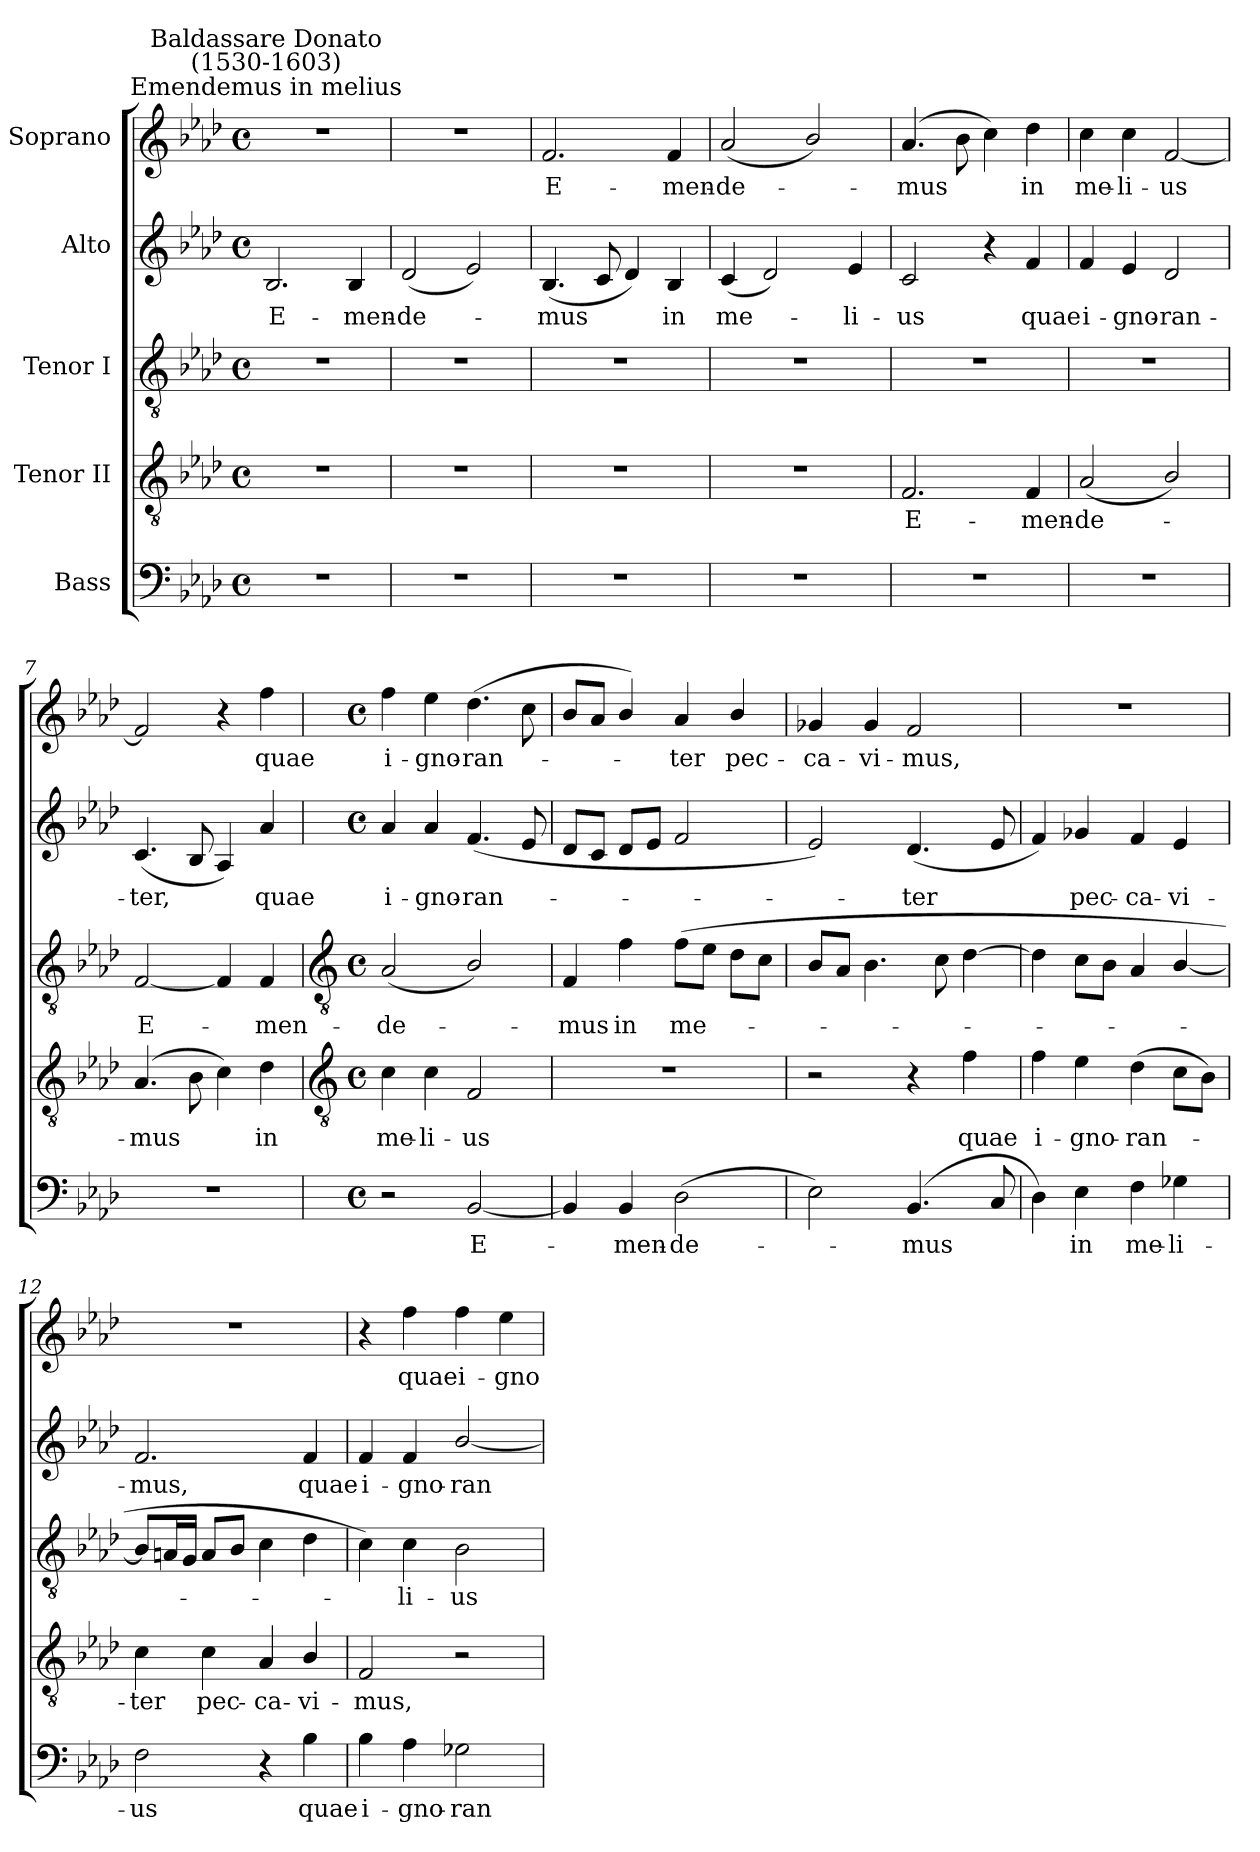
**kern	**text	**kern	**text	**kern	**text	**kern	**text	**kern	**text
*part5	*part5	*part4	*part4	*part3	*part3	*part2	*part2	*part1	*part1
*staff5	*staff5	*staff4	*staff4	*staff3	*staff3	*staff2	*staff2	*staff1	*staff1
*I"Bass	*	*I"Tenor II	*	*I"Tenor I	*	*I"Alto	*	*I"Soprano	*
*clefF4	*	*clefGv2	*	*clefGv2	*	*clefG2	*	*clefG2	*
*k[b-e-a-d-]	*	*k[b-e-a-d-]	*	*k[b-e-a-d-]	*	*k[b-e-a-d-]	*	*k[b-e-a-d-]	*
*A-:	*	*A-:	*	*A-:	*	*A-:	*	*A-:	*
*M4/4	*	*M4/4	*	*M4/4	*	*M4/4	*	*M4/4	*
*met(c)	*	*met(c)	*	*met(c)	*	*met(c)	*	*met(c)	*
=1	=1	=1	=1	=1	=1	=1	=1	=1	=1
!	!	!	!	!	!	!	!	!LO:TX:a:cj:t=Emendemus in melius	!
!	!	!	!	!	!	!	!	!LO:TX:a:cj:t=Baldassare Donato\n(1530-1603)	!
!	!	!	!	!	!	!	!LO:LY:b	!	!
1r	.	1r	.	1r	.	2.B-	E-	1r	.
!	!	!	!	!	!	!	!LO:LY:b	!	!
.	.	.	.	.	.	4B-	-men-	.	.
=2	=2	=2	=2	=2	=2	=2	=2	=2	=2
!	!	!	!	!	!	!	!LO:LY:b	!	!
1r	.	1r	.	1r	.	(<2d-	-de-	1r	.
.	.	.	.	.	.	2e-)	.	.	.
=3	=3	=3	=3	=3	=3	=3	=3	=3	=3
!	!	!	!	!	!	!	!LO:LY:b	!	!LO:LY:b
1r	.	1r	.	1r	.	(<4.B-	mus	2.f	E-
.	.	.	.	.	.	8c	.	.	.
.	.	.	.	.	.	4d-)	.	.	.
!	!	!	!	!	!	!	!LO:LY:b	!	!LO:LY:b
.	.	.	.	.	.	4B-	in	4f	-men-
=4	=4	=4	=4	=4	=4	=4	=4	=4	=4
!	!	!	!	!	!	!	!LO:LY:b	!	!LO:LY:b
1r	.	1r	.	1r	.	(<4c	me-	(<2a-	-de-
.	.	.	.	.	.	2d-)	.	.	.
.	.	.	.	.	.	.	.	2b-/)	.
!	!	!	!	!	!	!	!LO:LY:b	!	!
.	.	.	.	.	.	4e-	li-	.	.
=5	=5	=5	=5	=5	=5	=5	=5	=5	=5
!	!	!	!LO:LY:b	!	!	!	!LO:LY:b	!	!LO:LY:b
1r	.	2.F	E-	1r	.	2c	-us	(>4.a-	mus
.	.	.	.	.	.	.	.	8b-	.
.	.	.	.	.	.	4r	.	4cc)	.
!	!	!	!LO:LY:b	!	!	!	!LO:LY:b	!	!LO:LY:b
.	.	4F	-men-	.	.	4f	quae	4dd-\	in
=6	=6	=6	=6	=6	=6	=6	=6	=6	=6
!	!	!	!LO:LY:b	!	!	!	!LO:LY:b	!	!LO:LY:b
1r	.	(<2A-	-de-	1r	.	4f	i-	4cc	me-
!	!	!	!	!	!	!	!LO:LY:b	!	!LO:LY:b
.	.	.	.	.	.	4e-	-gno-	4cc	-li-
!	!	!	!	!	!	!	!LO:LY:b	!	!LO:LY:b
.	.	2B-/)	.	.	.	2d-	-ran-	[2f	-us
=7	=7	=7	=7	=7	=7	=7	=7	=7	=7
!	!	!	!LO:LY:b	!	!LO:LY:b	!	!LO:LY:b	!	!
1r	.	(>4.A-	mus	[2F	E-	(<4.c	-ter,	2f]	.
.	.	8B-	.	.	.	8B-	.	.	.
.	.	4c)	.	4F]	.	4A-)	.	4r	.
!	!	!	!LO:LY:b	!	!LO:LY:b	!	!LO:LY:b	!	!LO:LY:b
.	.	4d-	in	4F	-men-	4a-	quae	4ff	quae
!!LO:LB:g=z
=8	=8	=8	=8	=8	=8	=8	=8	=8	=8
*	*	*clefGv2	*	*clefGv2	*	*	*	*	*
*M4/4	*	*M4/4	*	*M4/4	*	*M4/4	*	*M4/4	*
*met(c)	*	*met(c)	*	*met(c)	*	*met(c)	*	*met(c)	*
!	!	!	!LO:LY:b	!	!LO:LY:b	!	!LO:LY:b	!	!LO:LY:b
2r	.	4c	me-	(<2A-	-de-	4a-	i-	4ff	i-
!	!	!	!LO:LY:b	!	!	!	!LO:LY:b	!	!LO:LY:b
.	.	4c	-li-	.	.	4a-	-gno-	4ee-	-gno-
!	!LO:LY:b	!	!LO:LY:b	!	!	!	!LO:LY:b	!	!LO:LY:b
[2BB-	E-	2F	-us	2B-/)	.	(<4.f	-ran-	(>4.dd-\	-ran-
.	.	.	.	.	.	8e-	.	8cc	.
=9	=9	=9	=9	=9	=9	=9	=9	=9	=9
!	!	!	!	!	!LO:LY:b	!	!	!	!
4BB-]	.	1r	.	4F	mus	8d-L	.	8b-L	.
.	.	.	.	.	.	8cJ	.	8a-J	.
!	!LO:LY:b	!	!	!	!LO:LY:b	!	!	!	!
4BB-	men-	.	.	4f	in	8d-L	.	4b-/)	.
.	.	.	.	.	.	8e-J	.	.	.
!	!LO:LY:b	!	!	!	!LO:LY:b	!	!	!	!LO:LY:b
(>2D-	-de-	.	.	(>8fL	me-	2f	.	4a-	ter
.	.	.	.	8e-J	.	.	.	.	.
!	!	!	!	!	!	!	!	!	!LO:LY:b
.	.	.	.	8d-L	.	.	.	4b-/	pec-
.	.	.	.	8cJ	.	.	.	.	.
=10	=10	=10	=10	=10	=10	=10	=10	=10	=10
!	!	!	!	!	!	!	!	!	!LO:LY:b
2E-)	.	2r	.	8B-L	.	2e-)	.	4g-X	-ca-
.	.	.	.	8A-J	.	.	.	.	.
!	!	!	!	!	!	!	!	!	!LO:LY:b
.	.	.	.	4.B-	.	.	.	4g-	-vi-
!	!LO:LY:b	!	!	!	!	!	!LO:LY:b	!	!LO:LY:b
(<4.BB-	mus	4r	.	.	.	(<4.d-	ter	2f	-mus,
.	.	.	.	8c	.	.	.	.	.
!	!	!	!LO:LY:b	!	!	!	!	!	!
.	.	4f	quae	[4d-	.	.	.	.	.
8C	.	.	.	.	.	8e-	.	.	.
=11	=11	=11	=11	=11	=11	=11	=11	=11	=11
!	!	!	!LO:LY:b	!	!	!	!	!	!
4D-)	.	4f	i-	4d-]	.	4f)	.	1r	.
!	!LO:LY:b	!	!LO:LY:b	!	!	!	!LO:LY:b	!	!
4E-	in	4e-	-gno-	8cL	.	4g-X	pec-	.	.
.	.	.	.	8B-J	.	.	.	.	.
!	!LO:LY:b	!	!LO:LY:b	!	!	!	!LO:LY:b	!	!
4F	me-	(>4d-	-ran-	4A-	.	4f	-ca-	.	.
!	!LO:LY:b	!	!	!	!	!	!LO:LY:b	!	!
4G-X	-li-	8cL	.	[4B-/	.	4e-	-vi-	.	.
.	.	8B-J)	.	.	.	.	.	.	.
=12	=12	=12	=12	=12	=12	=12	=12	=12	=12
!	!LO:LY:b	!	!LO:LY:b	!	!	!	!LO:LY:b	!	!
2F	-us	4c	ter	8B-L]	.	2.f	-mus,	1r	.
.	.	.	.	16AnL	.	.	.	.	.
.	.	.	.	16GJJ	.	.	.	.	.
!	!	!	!LO:LY:b	!	!	!	!	!	!
.	.	4c	pec-	8AL	.	.	.	.	.
.	.	.	.	8B-J	.	.	.	.	.
!	!	!	!LO:LY:b	!	!	!	!	!	!
4r	.	4A-	-ca-	4c	.	.	.	.	.
!	!LO:LY:b	!	!LO:LY:b	!	!	!	!LO:LY:b	!	!
4B-	quae	4B-/	-vi-	4d-	.	4f	quae	.	.
=13	=13	=13	=13	=13	=13	=13	=13	=13	=13
!	!LO:LY:b	!	!LO:LY:b	!	!	!	!LO:LY:b	!	!
4B-	i-	2F	-mus,	4c)	.	4f	i-	4r	.
!	!LO:LY:b	!	!	!	!LO:LY:b	!	!LO:LY:b	!	!LO:LY:b
4A-	-gno-	.	.	4c	li-	4f	-gno-	4ff	quae
!	!LO:LY:b	!	!	!	!LO:LY:b	!	!LO:LY:b	!	!LO:LY:b
2G-X	-ran-	2r	.	2B-	-us	[2b-/	-ran-	4ff	i-
!	!	!	!	!	!	!	!	!	!LO:LY:b
.	.	.	.	.	.	.	.	4ee-	-gno-
=	=	=	=	=	=	=	=	=	=
*-	*-	*-	*-	*-	*-	*-	*-	*-	*-
